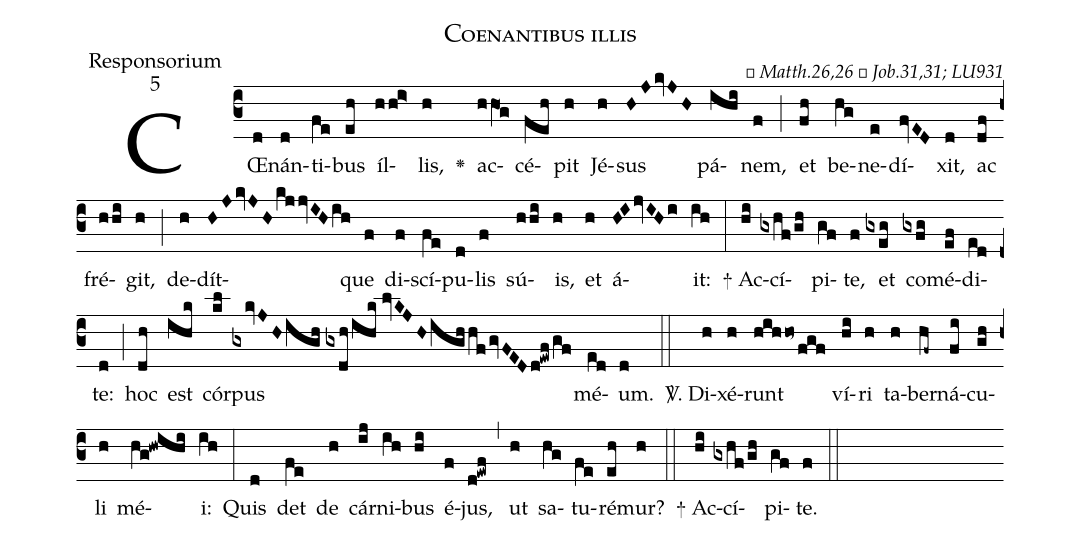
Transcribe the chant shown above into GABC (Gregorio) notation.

name:Coenantibus illis;
office-part:Responsorium;
mode:5;
commentary:ꝶ Matth.26,26 ꝟ Job.31,31; LU931;
%%
(c3) CŒ(d)nán(d)ti(fe)bus(eh) íl(hhi>)lis,(h) <v>\greheightstar</v>()
ac(hhO1g)cé(feh)pit(h) Jé(h)sus(HJkvJH) pá(ihi)nem,(f) (;)
et(fh) be(hg)ne(e)dí(fvED)xit,(d) ac(df) fré(hhi)git,(h) (;)
de(h)dít(HJkvJHkjjvIHih)que(f)
di(f)scí(fe)pu(d)lis(f) sú(hhi)is,(h)
et(h) á(HIjvIHi)it:(ih) (:)
+
Ac(hi)cí(gxhf/gh)pi(gf)te,(f) et(gxeg) co(gxfg)mé(ef)di(ed)te:(d) (;)
hoc(dh) est(ihk) cór(kl)pus(gxkvJH/igh)
(gxdh/ihk//lvKJH/ighhf/gvFED/d!ewfgf) mé(ed)um.(d) (::)

<sp>V/</sp>.
Di(h)xé(h)runt(hihho~/fgf) ví(hi)ri(h) ta(h)ber(hf~)ná(fi)cu(gh)li(h) mé(hg!hwihi)i:(ih) (:)
Quis(d) det(fe) de(h) cár(ij)ni(ih)bus(hi) é(f)jus,(d!ewf) (,)
ut(h) sa(hg)tu(fe)ré(eh)mur?(h) (::)

+ Ac(hi)cí(gxhf/gh)pi(gf)te.(f) (::)
